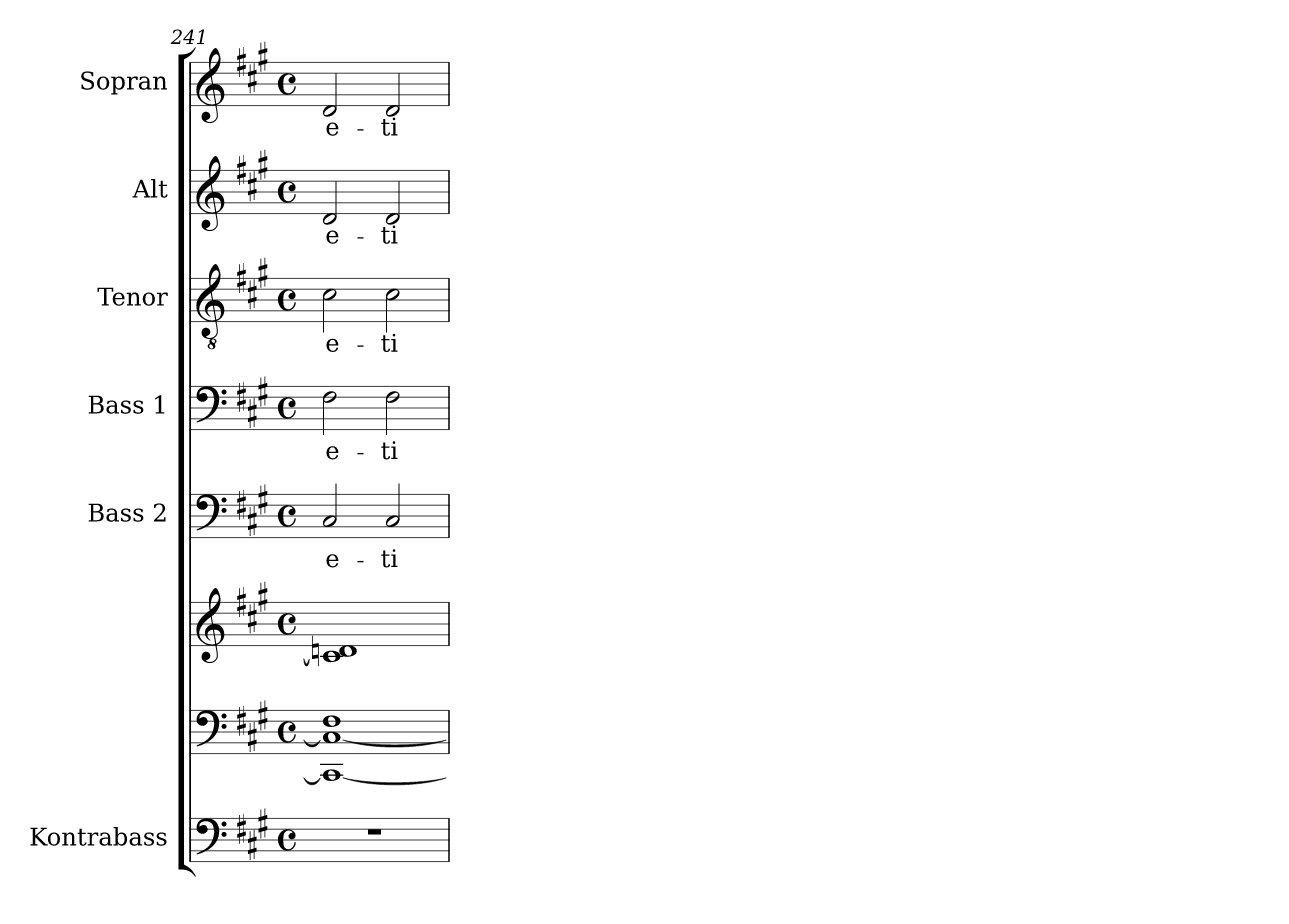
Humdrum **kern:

**kern	**kern	**kern	**kern	**text	**kern	**text	**kern	**text	**kern	**text	**kern	**text
*part7	*part6	*part6	*part5	*part5	*part4	*part4	*part3	*part3	*part2	*part2	*part1	*part1
*staff8	*staff7	*staff6	*staff5	*staff5	*staff4	*staff4	*staff3	*staff3	*staff2	*staff2	*staff1	*staff1
*I"Kontrabass	*	*	*I"Bass 2	*	*I"Bass 1	*	*I"Tenor	*	*I"Alt	*	*I"Sopran	*
*I'Kb.	*	*	*I'B. 2	*	*I'B. 1	*	*I'T.	*	*I'A.	*	*I'S.	*
*clefF4	*clefF4	*clefG2	*clefF4	*	*clefF4	*	*clefGv2	*	*clefG2	*	*clefG2	*
*ITrd7c12	*	*	*	*	*	*	*	*	*	*	*	*
*k[f#c#g#]	*k[f#c#g#]	*k[f#c#g#]	*k[f#c#g#]	*	*k[f#c#g#]	*	*k[f#c#g#]	*	*k[f#c#g#]	*	*k[f#c#g#]	*
*A:	*A:	*A:	*A:	*	*A:	*	*A:	*	*A:	*	*A:	*
*M4/4	*M4/4	*M4/4	*M4/4	*	*M4/4	*	*M4/4	*	*M4/4	*	*M4/4	*
*met(c)	*met(c)	*met(c)	*met(c)	*	*met(c)	*	*met(c)	*	*met(c)	*	*met(c)	*
=241	=241	=241	=241	=241	=241	=241	=241	=241	=241	=241	=241	=241
!	!	!	!	!LO:LY:b	!	!LO:LY:b	!	!LO:LY:b	!	!LO:LY:b	!	!LO:LY:b
1r	1CC#_ 1C#_ 1F#	1c#] 1dn	2C#/	e-	2F#\	e-	2c#\	e-	2d/	e-	2d/	e-
!	!	!	!	!LO:LY:b	!	!LO:LY:b	!	!LO:LY:b	!	!LO:LY:b	!	!LO:LY:b
.	.	.	2C#/	-ti-	2F#\	-ti-	2c#\	-ti-	2d/	-ti-	2d/	-ti-
=	=	=	=	=	=	=	=	=	=	=	=	=
*-	*-	*-	*-	*-	*-	*-	*-	*-	*-	*-	*-	*-
